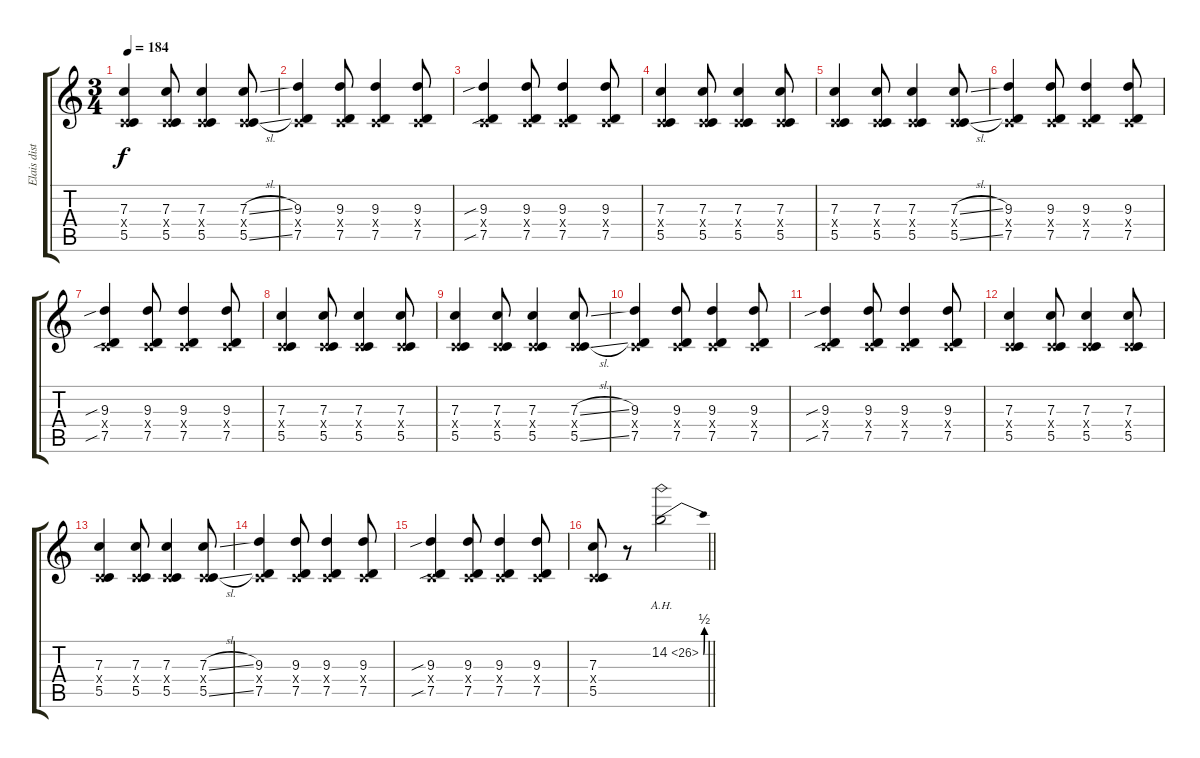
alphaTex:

\track ("Elais dist." "Elais dist") {instrument overdrivenguitar}
\staff {score tabs}
\tuning (D4 A3 F3 C3 G2 C2) {hide}
\ts (3 4)
\tempo 184
\clef g2
\ks c
(7.3 0.4{x} 5.5).4{dy f} (7.3 0.4{x} 5.5).8 (7.3 0.4{x} 5.5).4 (7.3{sl} 0.4{x} 5.5{sl}).8 |
(9.3 0.4{x} 7.5).4 (9.3 0.4{x} 7.5).8 (9.3 0.4{x} 7.5).4 (9.3 0.4{x} 7.5).8 |
(9.3{sib} 0.4{x} 7.5{sib}).4 (9.3 0.4{x} 7.5).8 (9.3 0.4{x} 7.5).4 (9.3 0.4{x} 7.5).8 |
(7.3 0.4{x} 5.5).4 (7.3 0.4{x} 5.5).8 (7.3 0.4{x} 5.5).4 (7.3 0.4{x} 5.5).8 |
(7.3 0.4{x} 5.5).4 (7.3 0.4{x} 5.5).8 (7.3 0.4{x} 5.5).4 (7.3{sl} 0.4{x} 5.5{sl}).8 |
(9.3 0.4{x} 7.5).4 (9.3 0.4{x} 7.5).8 (9.3 0.4{x} 7.5).4 (9.3 0.4{x} 7.5).8 |
(9.3{sib} 0.4{x} 7.5{sib}).4 (9.3 0.4{x} 7.5).8 (9.3 0.4{x} 7.5).4 (9.3 0.4{x} 7.5).8 |
(7.3 0.4{x} 5.5).4 (7.3 0.4{x} 5.5).8 (7.3 0.4{x} 5.5).4 (7.3 0.4{x} 5.5).8 |
(7.3 0.4{x} 5.5).4 (7.3 0.4{x} 5.5).8 (7.3 0.4{x} 5.5).4 (7.3{sl} 0.4{x} 5.5{sl}).8 |
(9.3 0.4{x} 7.5).4 (9.3 0.4{x} 7.5).8 (9.3 0.4{x} 7.5).4 (9.3 0.4{x} 7.5).8 |
(9.3{sib} 0.4{x} 7.5{sib}).4 (9.3 0.4{x} 7.5).8 (9.3 0.4{x} 7.5).4 (9.3 0.4{x} 7.5).8 |
(7.3 0.4{x} 5.5).4 (7.3 0.4{x} 5.5).8 (7.3 0.4{x} 5.5).4 (7.3 0.4{x} 5.5).8 |
(7.3 0.4{x} 5.5).4 (7.3 0.4{x} 5.5).8 (7.3 0.4{x} 5.5).4 (7.3{sl} 0.4{x} 5.5{sl}).8 |
(9.3 0.4{x} 7.5).4 (9.3 0.4{x} 7.5).8 (9.3 0.4{x} 7.5).4 (9.3 0.4{x} 7.5).8 |
(9.3{sib} 0.4{x} 7.5{sib}).4 (9.3 0.4{x} 7.5).8 (9.3 0.4{x} 7.5).4 (9.3 0.4{x} 7.5).8 |
\barLineRight lightlight
(7.3 0.4{x} 5.5).8 r.8 14.2{be (bend 0 0 60 2) ah 12}.2
